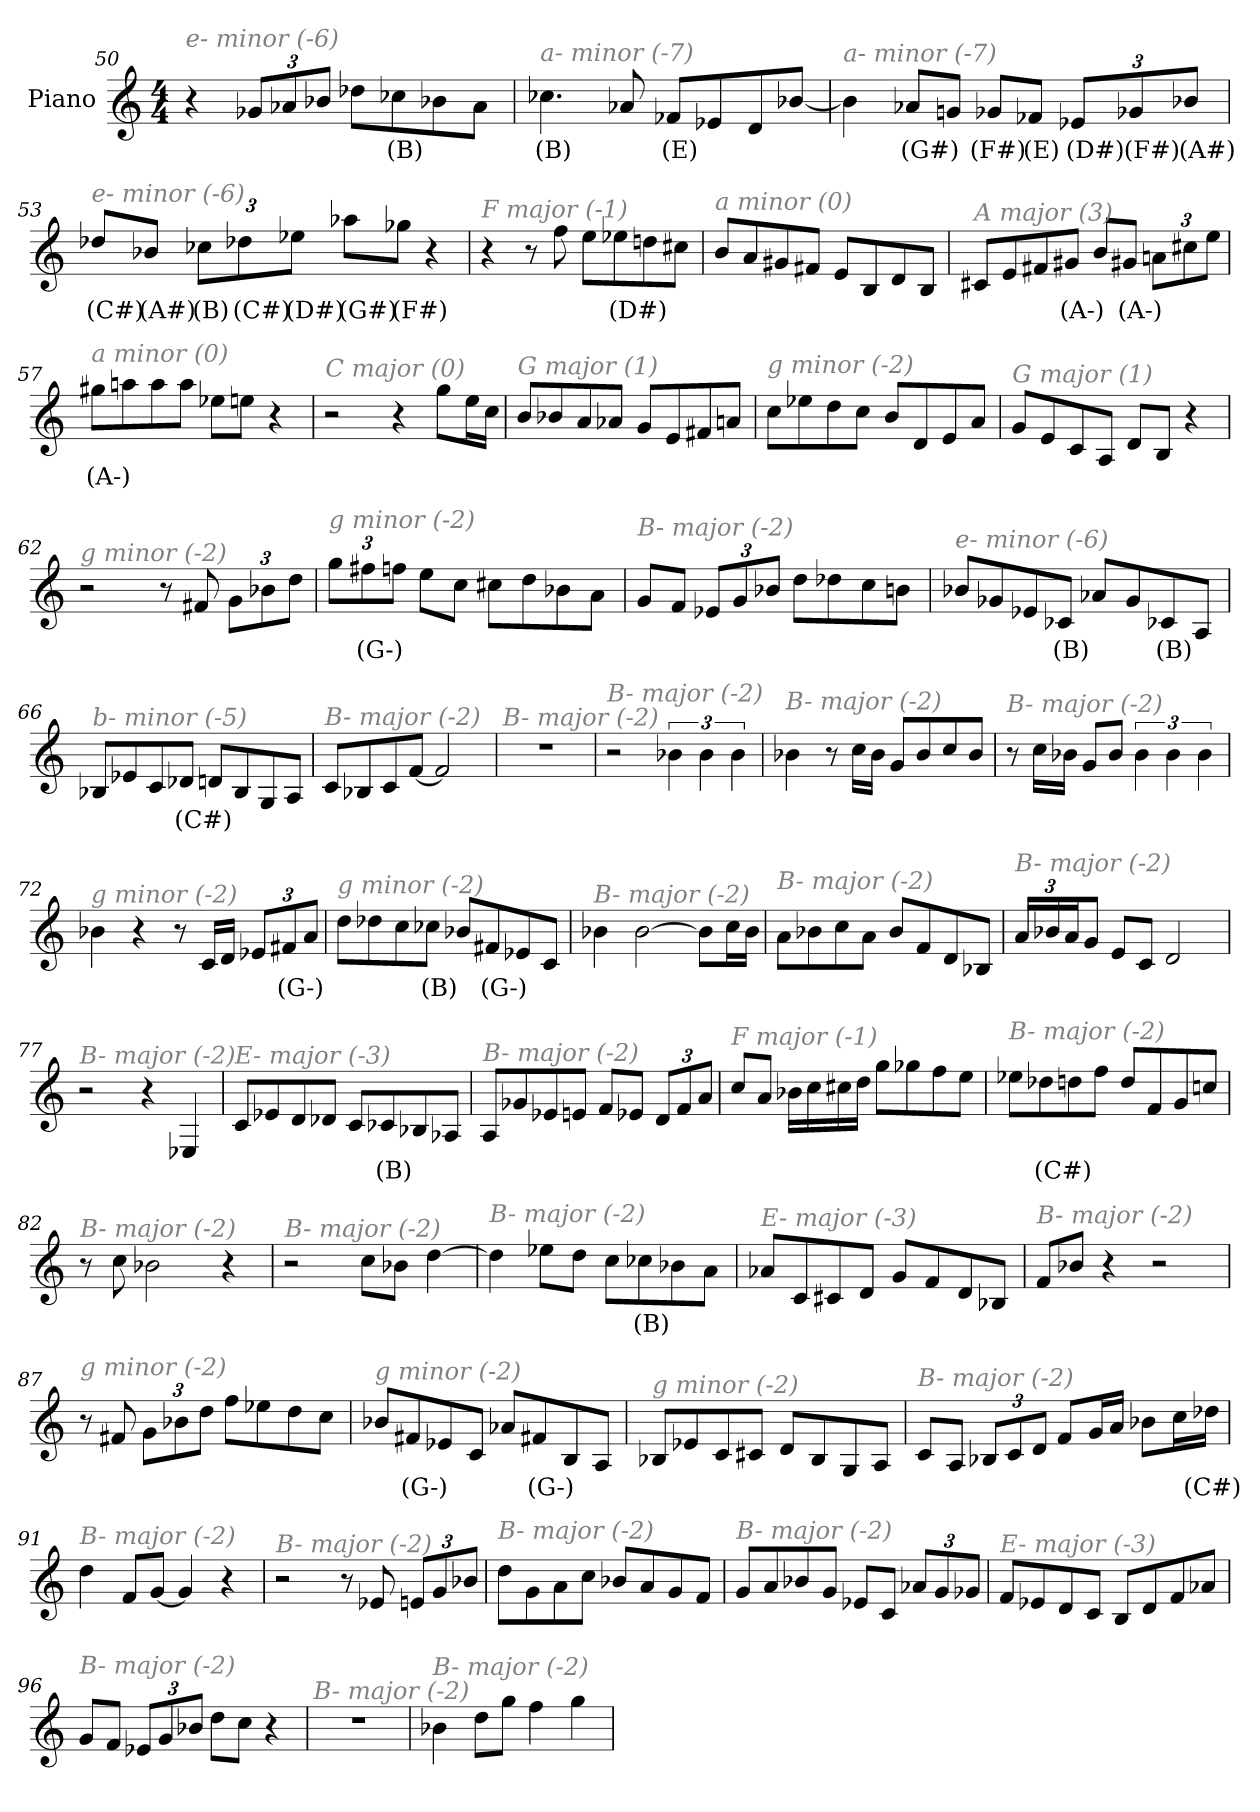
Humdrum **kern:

**kern	**text
*part1	*part1
*staff1	*staff1
*I"Piano	*
*I'Pno	*
!!LO:LB:g=z
*clefG2	*
*k[]	*
*M4/4	*
=50	=50
!LO:TX:i:color=#808080:t=e- minor (-6)	!
4r	.
*Xbrackettup	*
12g-X/L	.
12a-X/	.
12b-X/J	.
8dd-X\L	.
8cc-Xi\	(B)
8b-X\	.
8a-\J	.
=51	=51
!LO:TX:i:color=#808080:t=a- minor (-7)	!
4.cc-Xi\	(B)
8a-X/	.
8f-Xi/L	(E)
8e-X/	.
8d/	.
[8b-X/J	.
=52	=52
!LO:TX:i:color=#808080:t=a- minor (-7)	!
4b-\]	.
8a-Xi/L	(G#)
8gn/J	.
8g-Xi/L	(F#)
8f-Xi/J	(E)
12e-Xi/L	(D#)
12g-Xi/	(F#)
12b-Xi/J	(A#)
=53	=53
!LO:TX:i:color=#808080:t=e- minor (-6)	!
8dd-Xi/L	(C#)
8b-Xi/J	(A#)
12cc-Xi\L	(B)
12dd-Xi\	(C#)
12ee-Xi\J	(D#)
8aa-Xi\L	(G#)
8gg-Xi\J	(F#)
4r	.
!!LO:LB:g=z
=54	=54
!LO:TX:i:color=#808080:t=F major (-1)	!
4r	.
8r	.
8ff\	.
8ee\L	.
8ee-Xi\	(D#)
8ddn\	.
8cc#Xj\J	.
=55	=55
!LO:TX:i:color=#808080:t=a minor (0)	!
8b/L	.
8a/	.
8g#X/	.
8f#X/J	.
8e/L	.
8B/	.
8d/	.
8B/J	.
=56	=56
!LO:TX:i:color=#808080:t=A major (3)	!
8c#X/L	.
8e/	.
8f#X/	.
8g#Xi/J	(A-)
8b/L	.
8g#Xi/J	(A-)
12an\L	.
12cc#X\	.
12ee\J	.
=57	=57
!LO:TX:i:color=#808080:t=a minor (0)	!
8gg#Xi\L	(A-)
8aan\	.
8aa\	.
8aa\J	.
8ee-X\L	.
8een\J	.
4r	.
!!LO:LB:g=z
=58	=58
!LO:TX:i:color=#808080:t=C major (0)	!
2r	.
4r	.
8gg\L	.
16ee\L	.
16cc\JJ	.
=59	=59
!LO:TX:i:color=#808080:t=G major (1)	!
8b/L	.
8b-X/	.
8a/	.
8a-X/J	.
8g/L	.
8e/	.
8f#X/	.
8an/J	.
=60	=60
!LO:TX:i:color=#808080:t=g minor (-2)	!
8cc\L	.
8ee-X\	.
8dd\	.
8cc\J	.
8b/L	.
8d/	.
8e/	.
8a/J	.
=61	=61
!LO:TX:i:color=#808080:t=G major (1)	!
8g/L	.
8e/	.
8c/	.
8A/J	.
8d/L	.
8B/J	.
4r	.
!!LO:LB:g=z
=62	=62
!LO:TX:i:color=#808080:t=g minor (-2)	!
2r	.
8r	.
8f#X/	.
12g\L	.
12b-X\	.
12dd\J	.
=63	=63
!LO:TX:i:color=#808080:t=g minor (-2)	!
12gg\L	.
12ff#Xi\	(G-)
12ff\J	.
8ee\L	.
8cc\J	.
8cc#X\L	.
8dd\	.
8b-X\	.
8a\J	.
=64	=64
!LO:TX:i:color=#808080:t=B- major (-2)	!
8g/L	.
8f/J	.
12e-X/L	.
12g/	.
12b-X/J	.
8dd\L	.
8dd-X\	.
8cc\	.
8bn\J	.
=65	=65
!LO:TX:i:color=#808080:t=e- minor (-6)	!
8b-X/L	.
8g-X/	.
8e-X/	.
8c-Xi/J	(B)
8a-X/L	.
8g-/	.
8c-Xi/	(B)
8A/J	.
!!LO:LB:g=z
=66	=66
!LO:TX:i:color=#808080:t=b- minor (-5)	!
8B-X/L	.
8e-X/	.
8c/	.
8d-Xi/J	(C#)
8d/L	.
8B-/	.
8G/	.
8A/J	.
=67	=67
!LO:TX:i:color=#808080:t=B- major (-2)	!
8c/L	.
8B-X/	.
8c/	.
[8f/J	.
2f/]	.
=68	=68
!LO:TX:i:color=#808080:t=B- major (-2)	!
1r	.
=69	=69
!LO:TX:i:color=#808080:t=B- major (-2)	!
2r	.
*brackettup	*
6b-X\	.
6b-\	.
6b-\	.
=70	=70
!LO:TX:i:color=#808080:t=B- major (-2)	!
4b-X\	.
8r	.
16cc\LL	.
16b-\JJ	.
8g/L	.
8b-/	.
8cc/	.
8b-/J	.
!!LO:LB:g=z
=71	=71
!LO:TX:i:color=#808080:t=B- major (-2)	!
8r	.
16cc\LL	.
16b-X\JJ	.
8g/L	.
8b-/J	.
6b-\	.
6b-\	.
6b-\	.
=72	=72
!LO:TX:i:color=#808080:t=g minor (-2)	!
4b-X\	.
4r	.
8r	.
16c/LL	.
16d/JJ	.
*Xbrackettup	*
12e-X/L	.
12f#Xi/	(G-)
12a/J	.
=73	=73
!LO:TX:i:color=#808080:t=g minor (-2)	!
8dd\L	.
8dd-X\	.
8cc\	.
8cc-Xi\J	(B)
8b-X/L	.
8f#Xi/	(G-)
8e-X/	.
8c/J	.
=74	=74
!LO:TX:i:color=#808080:t=B- major (-2)	!
4b-X\	.
[2b-\	.
8b-\L]	.
16cc\L	.
16b-\JJ	.
!!LO:LB:g=z
=75	=75
!LO:TX:i:color=#808080:t=B- major (-2)	!
8a\L	.
8b-X\	.
8cc\	.
8a\J	.
8b-/L	.
8f/	.
8d/	.
8B-X/J	.
=76	=76
!LO:TX:i:color=#808080:t=B- major (-2)	!
24a/LL	.
24b-X/	.
24a/J	.
8g/J	.
8e/L	.
8c/J	.
2d/	.
=77	=77
!LO:TX:i:color=#808080:t=B- major (-2)	!
2r	.
4r	.
4E-X/	.
=78	=78
!LO:TX:i:color=#808080:t=E- major (-3)	!
8c/L	.
8e-X/	.
8d/	.
8d-X/J	.
8c/L	.
8c-Xi/	(B)
8B-X/	.
8A-X/J	.
!!LO:LB:g=z
=79	=79
!LO:TX:i:color=#808080:t=B- major (-2)	!
8A/L	.
8g-X/	.
8e-X/	.
8en/J	.
8f/L	.
8e-X/J	.
12d/L	.
12f/	.
12a/J	.
=80	=80
!LO:TX:i:color=#808080:t=F major (-1)	!
8cc/L	.
8a/J	.
16b-X\LL	.
16cc\	.
16cc#X\	.
16dd\JJ	.
8gg\L	.
8gg-X\	.
8ff\	.
8ee\J	.
=81	=81
!LO:TX:i:color=#808080:t=B- major (-2)	!
8ee-X\L	.
8dd-Xi\	(C#)
8dd\	.
8ff\J	.
8dd/L	.
8f/	.
8g/	.
8ccn/J	.
=82	=82
!LO:TX:i:color=#808080:t=B- major (-2)	!
8r	.
8cc\	.
2b-X\	.
4r	.
!!LO:LB:g=z
=83	=83
!LO:TX:i:color=#808080:t=B- major (-2)	!
2r	.
8cc\L	.
8b-X\J	.
[4dd\	.
=84	=84
!LO:TX:i:color=#808080:t=B- major (-2)	!
4dd\]	.
8ee-X\L	.
8dd\J	.
8cc\L	.
8cc-Xi\	(B)
8b-X\	.
8a\J	.
=85	=85
!LO:TX:i:color=#808080:t=E- major (-3)	!
8a-X/L	.
8c/	.
8c#X/	.
8d/J	.
8g/L	.
8f/	.
8d/	.
8B-X/J	.
=86	=86
!LO:TX:i:color=#808080:t=B- major (-2)	!
8f/L	.
8b-X/J	.
4r	.
2r	.
=87	=87
!LO:TX:i:color=#808080:t=g minor (-2)	!
8r	.
8f#X/	.
12g\L	.
12b-X\	.
12dd\J	.
8ff\L	.
8ee-X\	.
8dd\	.
8cc\J	.
!!LO:LB:g=z
=88	=88
!LO:TX:i:color=#808080:t=g minor (-2)	!
8b-X/L	.
8f#Xi/	(G-)
8e-X/	.
8c/J	.
8a-X/L	.
8f#Xi/	(G-)
8B/	.
8A/J	.
=89	=89
!LO:TX:i:color=#808080:t=g minor (-2)	!
8B-X/L	.
8e-X/	.
8c/	.
8c#X/J	.
8d/L	.
8B-/	.
8G/	.
8A/J	.
=90	=90
!LO:TX:i:color=#808080:t=B- major (-2)	!
8c/L	.
8A/J	.
12B-X/L	.
12c/	.
12d/J	.
8f/L	.
16g/L	.
16a/JJ	.
8b-X\L	.
16cc\L	.
16dd-Xi\JJ	(C#)
=91	=91
!LO:TX:i:color=#808080:t=B- major (-2)	!
4dd\	.
8f/L	.
[8g/J	.
4g/]	.
4r	.
!!LO:PB:g=z
=92	=92
!LO:TX:i:color=#808080:t=B- major (-2)	!
2r	.
8r	.
8e-X/	.
12en/L	.
12g/	.
12b-X/J	.
=93	=93
!LO:TX:i:color=#808080:t=B- major (-2)	!
8dd\L	.
8g\	.
8a\	.
8cc\J	.
8b-X/L	.
8a/	.
8g/	.
8f/J	.
=94	=94
!LO:TX:i:color=#808080:t=B- major (-2)	!
8g/L	.
8a/	.
8b-X/	.
8g/J	.
8e-X/L	.
8c/J	.
12a-X/L	.
12g/	.
12g-X/J	.
=95	=95
!LO:TX:i:color=#808080:t=E- major (-3)	!
8f/L	.
8e-X/	.
8d/	.
8c/J	.
8B/L	.
8d/	.
8f/	.
8a-X/J	.
!!LO:LB:g=z
=96	=96
!LO:TX:i:color=#808080:t=B- major (-2)	!
8g/L	.
8f/J	.
12e-X/L	.
12g/	.
12b-X/J	.
8dd\L	.
8cc\J	.
4r	.
=97	=97
!LO:TX:i:color=#808080:t=B- major (-2)	!
1r	.
=98	=98
!LO:TX:i:color=#808080:t=B- major (-2)	!
4b-X\	.
8dd\L	.
8gg\J	.
4ff\	.
4gg\	.
=	=
*-	*-
